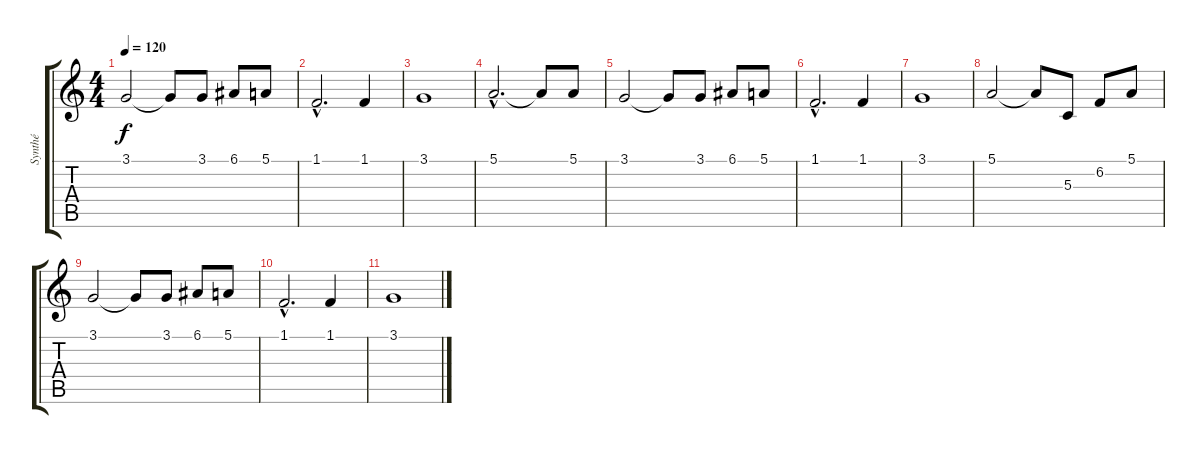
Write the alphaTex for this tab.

\track ("Synthé" "Synthé") {instrument synthstrings2}
\staff {score tabs}
\tuning (E4 B3 G3 D3 A2 E2) {hide}
\ts (4 4)
\tempo 120
\clef g2
\ks c
3.1.2{dy f} 3.1{t}.8 3.1.8 6.1.8 5.1.8 |
1.1{hac}.2{d} 1.1.4 |
3.1.1 |
5.1{hac}.2{d volume 15 instrument electricpiano2} 5.1{t}.8 5.1.8 |
3.1.2 3.1{t}.8 3.1.8 6.1.8 5.1.8 |
1.1{hac}.2{d} 1.1.4 |
3.1.1 |
5.1.2{volume 15 instrument electricpiano2} 5.1{t}.8 5.3.8 6.2.8 5.1.8 |
3.1.2 3.1{t}.8 3.1.8 6.1.8 5.1.8 |
1.1{hac}.2{d} 1.1.4 |
3.1.1
